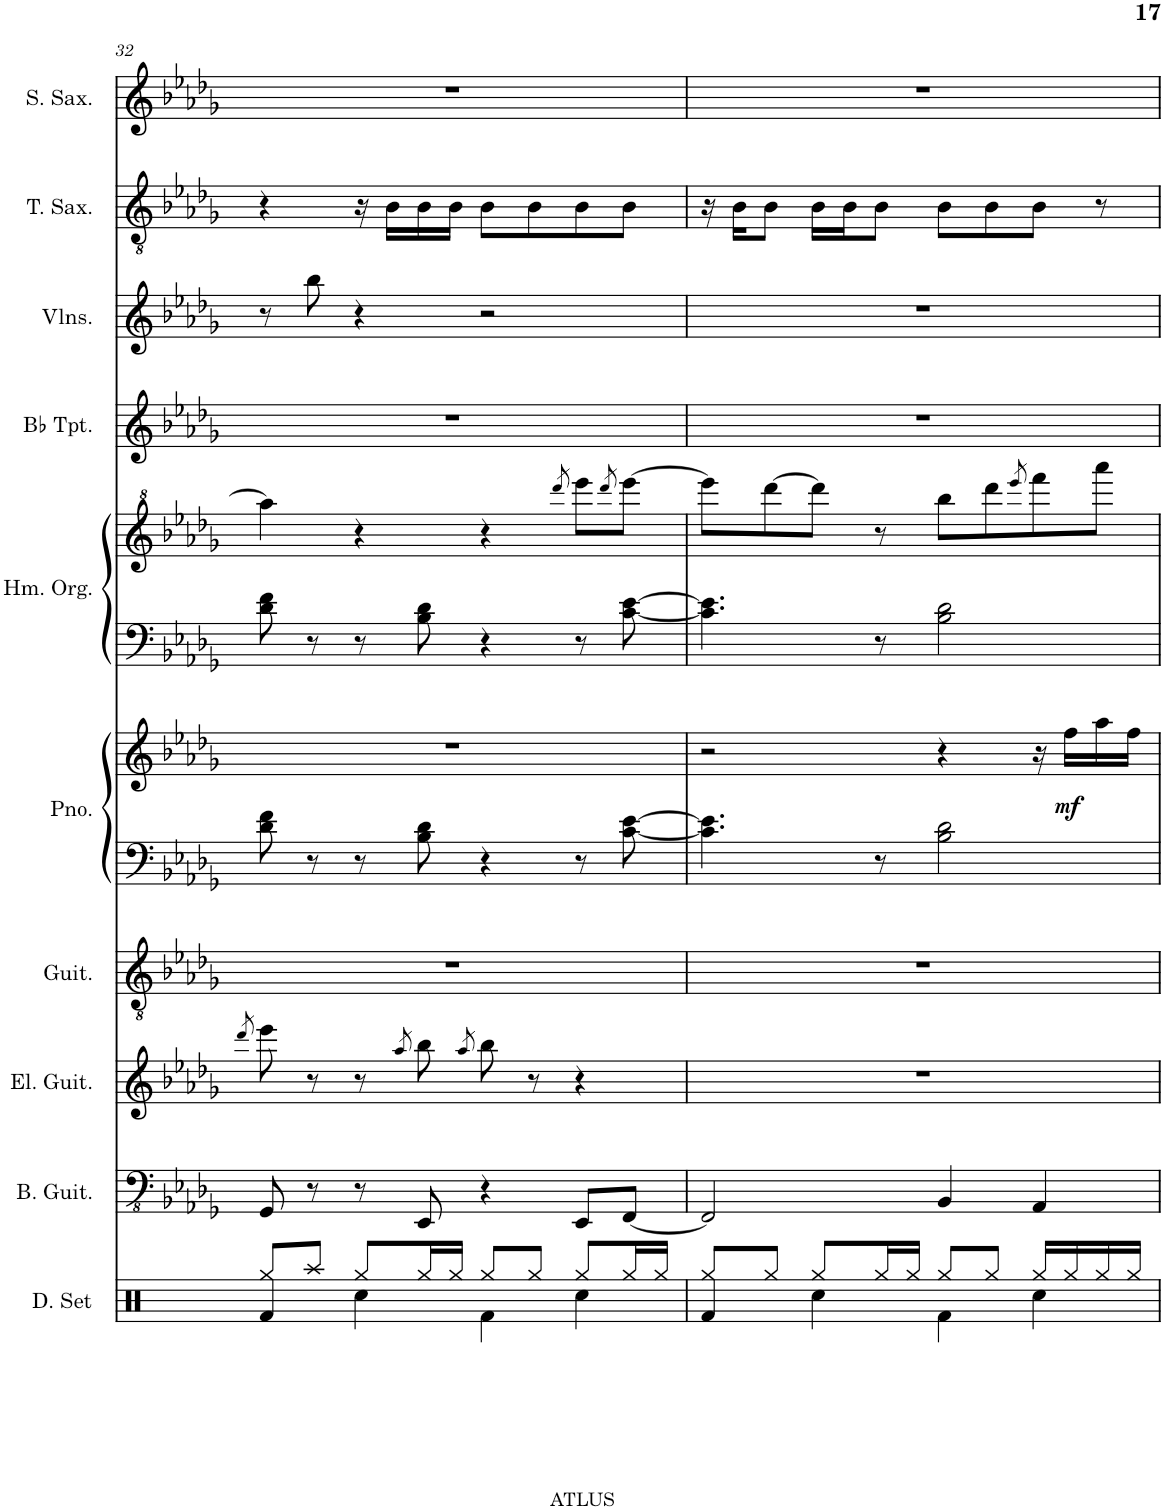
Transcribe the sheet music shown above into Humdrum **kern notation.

**kern	**kern	**kern	**kern	**kern	**kern	**dynam	**kern	**kern	**kern	**kern	**kern	**kern
*part10	*part9	*part8	*part7	*part6	*part6	*part6	*part5	*part5	*part4	*part3	*part2	*part1
*staff12	*staff11	*staff10	*staff9	*staff8	*staff7	*staff7/8	*staff6	*staff5	*staff4	*staff3	*staff2	*staff1
*I"Drumset	*I"Bass Guitar	*I"Electric Guitar	*I"Acoustic Guitar	*I"Piano	*	*	*I"Hammond Organ	*	*I"Bb Trumpet	*I"Violins	*I"Tenor Saxophone	*I"Soprano Saxophone
*I'D. Set	*I'B. Guit.	*I'El. Guit.	*I'Guit.	*I'Pno.	*	*	*I'Hm. Org.	*	*I'Bb Tpt.	*I'Vlns.	*I'T. Sax.	*I'S. Sax.
!!LO:PB:g=z
*clefX	*clefFv4	*clefG2	*clefGv2	*clefF4	*clefG2	*	*clefF4	*clefG^2	*clefG2	*clefG2	*clefGv2	*clefG2
*	*	*	*	*	*	*	*	*	*Trd1c2	*	*Trd8c14	*Trd1c2
*k[]	*k[b-e-a-d-g-]	*k[b-e-a-d-g-]	*k[b-e-a-d-g-]	*k[b-e-a-d-g-]	*k[b-e-a-d-g-]	*	*k[b-e-a-d-g-]	*k[b-e-a-d-g-]	*k[b-e-a-d-g-]	*k[b-e-a-d-g-]	*k[b-e-a-d-g-]	*k[b-e-a-d-g-]
*M4/4	*M4/4	*M4/4	*M4/4	*M4/4	*M4/4	*	*M4/4	*M4/4	*M4/4	*M4/4	*M4/4	*M4/4
=32	=32	=32	=32	=32	=32	=32	=32	=32	=32	=32	=32	=32
.	.	8qddd-/	.	.	.	.	.	.	.	.	.	.
*^	*	*	*	*	*	*	*	*	*	*	*	*
4Rf/	8Rgg/L	8GGG-/	8eee-\	1r	8d-\ 8f\	1r	.	8d-\ 8f\	4aaa-\]	1r	8r	4r	1r
.	8Raa/J	8r	8r	.	8r	.	.	8r	.	.	8bb-\	.	.
8Rgg/L	4Rcc\	8r	8r	.	8r	.	.	8r	4r	.	4r	16r	.
.	.	.	.	.	.	.	.	.	.	.	.	16B-\LL	.
.	.	.	8qaa-/	.	.	.	.	.	.	.	.	.	.
16Rgg/L	.	8EEE-/	8bb-\	.	8B-\ 8d-\	.	.	8B-\ 8d-\	.	.	.	16B-\	.
16Rgg/JJ	.	.	.	.	.	.	.	.	.	.	.	16B-\JJ	.
.	.	.	8qaa-/	.	.	.	.	.	.	.	.	.	.
8Rgg/L	4Rf\	4r	8bb-\	.	4r	.	.	4r	4r	.	2r	8B-\L	.
8Rgg/J	.	.	8r	.	.	.	.	.	.	.	.	8B-\	.
.	.	.	.	.	.	.	.	.	8qdddd-/	.	.	.	.
8Rgg/L	4Rcc\	8EEE-/L	4r	.	8r	.	.	8r	8eeee-\L	.	.	8B-\	.
.	.	.	.	.	.	.	.	.	8qdddd-/	.	.	.	.
16Rgg/L	.	[8FFF/J	.	.	[8c\ [8e-\	.	.	[8c\ [8e-\	[8eeee-\J	.	.	8B-\J	.
16Rgg/JJ	.	.	.	.	.	.	.	.	.	.	.	.	.
=33	=33	=33	=33	=33	=33	=33	=33	=33	=33	=33	=33	=33	=33
4Rf/	8Rgg/L	2FFF/]	1r	1r	4.c\] 4.e-\]	2r	.	4.c\] 4.e-\]	8eeee-\L]	1r	1r	16r	1r
.	.	.	.	.	.	.	.	.	.	.	.	16B-\KL	.
.	8Rgg/J	.	.	.	.	.	.	.	[8dddd-\	.	.	8B-\J	.
8Rgg/L	4Rcc\	.	.	.	.	.	.	.	8dddd-\J]	.	.	16B-\LL	.
.	.	.	.	.	.	.	.	.	.	.	.	16B-\J	.
16Rgg/L	.	.	.	.	8r	.	.	8r	8r	.	.	8B-\J	.
16Rgg/JJ	.	.	.	.	.	.	.	.	.	.	.	.	.
8Rgg/L	4Rf\	4BBB-/	.	.	2B-\ 2d-\	4r	.	2B-\ 2d-\	8bbb-\L	.	.	8B-\L	.
8Rgg/J	.	.	.	.	.	.	.	.	8dddd-\	.	.	8B-\	.
.	.	.	.	.	.	.	.	.	8qeeee-/	.	.	.	.
16Rgg/LL	4Rcc\	4AAA-/	.	.	.	16r	.	.	8ffff\	.	.	8B-\J	.
!	!	!	!	!	!	!	!LO:DY:b	!	!	!	!	!	!
16Rgg/	.	.	.	.	.	16ff\LL	mf	.	.	.	.	.	.
16Rgg/	.	.	.	.	.	16aa-\	.	.	8aaaa-\J	.	.	8r	.
16Rgg/JJ	.	.	.	.	.	16ff\JJ	.	.	.	.	.	.	.
*v	*v	*	*	*	*	*	*	*	*	*	*	*	*
=	=	=	=	=	=	=	=	=	=	=	=	=
*-	*-	*-	*-	*-	*-	*-	*-	*-	*-	*-	*-	*-
